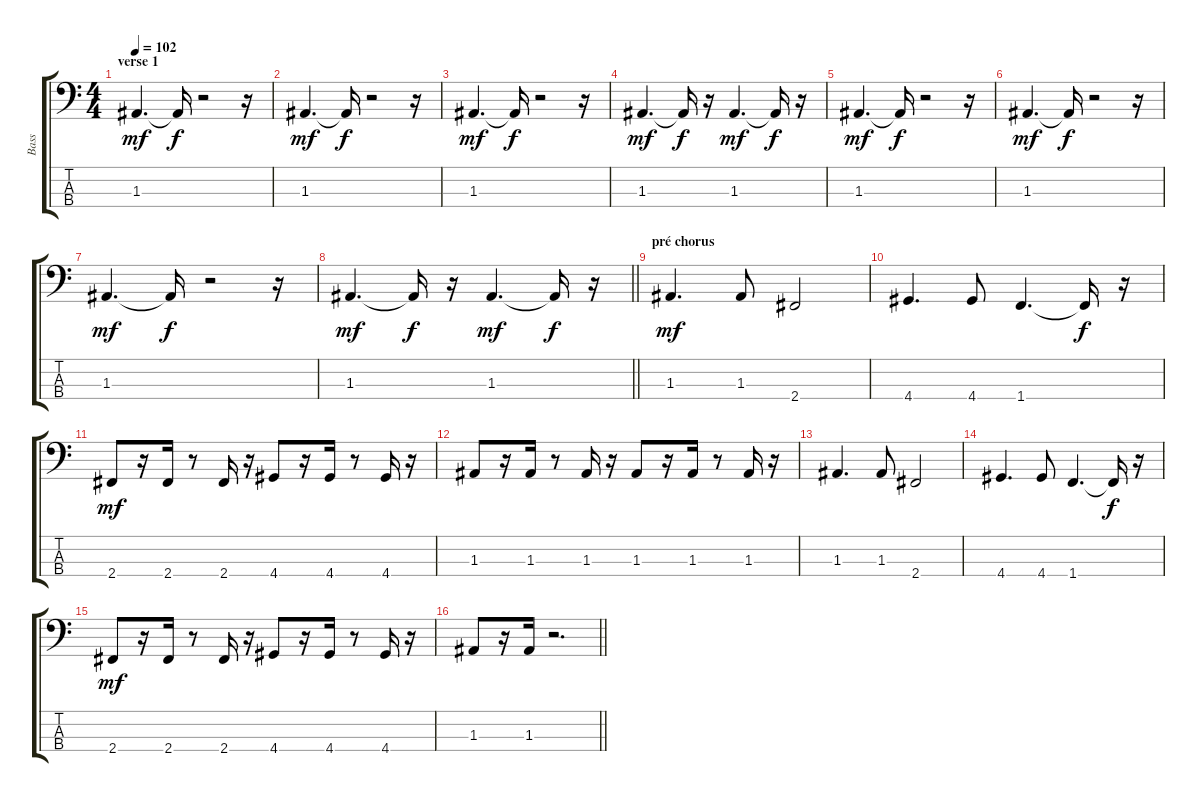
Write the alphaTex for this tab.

\track ("Bass" "Bass") {instrument electricbassfinger}
\staff {score tabs}
\tuning (G2 D2 A1 E1) {hide}
\ts (4 4)
\section ("" "verse 1")
\tempo 102
\clef f4
\ks c
1.3.4{d dy mf} 1.3{t}.16{dy f} r.2 r.16 |
1.3.4{d dy mf} 1.3{t}.16{dy f} r.2 r.16 |
1.3.4{d dy mf} 1.3{t}.16{dy f} r.2 r.16 |
1.3.4{d dy mf} 1.3{t}.16{dy f} r.16 1.3.4{d dy mf} 1.3{t}.16{dy f} r.16 |
1.3.4{d dy mf} 1.3{t}.16{dy f} r.2 r.16 |
1.3.4{d dy mf} 1.3{t}.16{dy f} r.2 r.16 |
1.3.4{d dy mf} 1.3{t}.16{dy f} r.2 r.16 |
\barLineRight lightlight
1.3.4{d dy mf} 1.3{t}.16{dy f} r.16 1.3.4{d dy mf} 1.3{t}.16{dy f} r.16 |
\section ("" "pré chorus")
1.3.4{d dy mf} 1.3.8 2.4.2 |
4.4.4{d} 4.4.8 1.4.4{d} 1.4{t}.16{dy f} r.16 |
2.4.8{dy mf} r.16 2.4.16 r.8 2.4.16 r.16 4.4.8 r.16 4.4.16 r.8 4.4.16 r.16 |
1.3.8 r.16 1.3.16 r.8 1.3.16 r.16 1.3.8 r.16 1.3.16 r.8 1.3.16 r.16 |
1.3.4{d} 1.3.8 2.4.2 |
4.4.4{d} 4.4.8 1.4.4{d} 1.4{t}.16{dy f} r.16 |
2.4.8{dy mf} r.16 2.4.16 r.8 2.4.16 r.16 4.4.8 r.16 4.4.16 r.8 4.4.16 r.16 |
\barLineRight lightlight
1.3.8 r.16 1.3.16 r.2{d}
